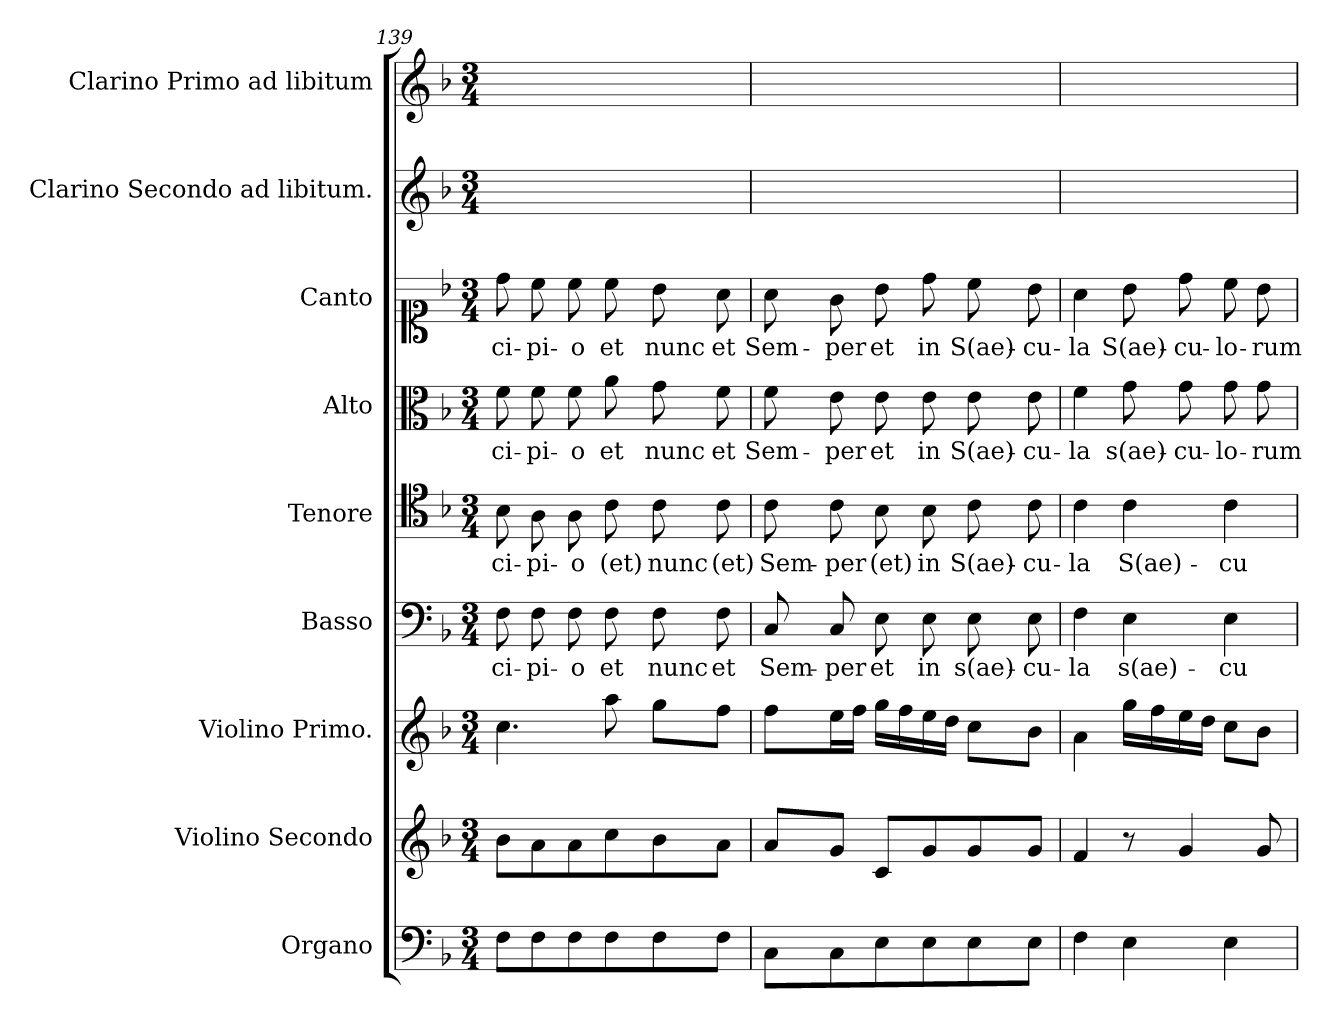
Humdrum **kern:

**kern	**kern	**kern	**kern	**text	**kern	**text	**kern	**text	**kern	**text	**kern	**kern
*part9	*part8	*part7	*part6	*part6	*part5	*part5	*part4	*part4	*part3	*part3	*part2	*part1
*staff9	*staff8	*staff7	*staff6	*staff6	*staff5	*staff5	*staff4	*staff4	*staff3	*staff3	*staff2	*staff1
*I"Organo	*I"Violino Secondo	*I"Violino Primo.	*I"Basso	*	*I"Tenore	*	*I"Alto	*	*I"Canto	*	*I"Clarino Secondo ad libitum.	*I"Clarino Primo ad libitum
*I'org	*	*I'vl I	*I'B	*	*I'T	*	*I'A	*	*I'C	*	*I'clno II	*I'clno I
*clefF4	*clefG2	*clefG2	*clefF4	*	*clefC4	*	*clefC3	*	*clefC1	*	*clefG2	*clefG2
*k[b-]	*k[b-]	*k[b-]	*k[b-]	*	*k[b-]	*	*k[b-]	*	*k[b-]	*	*k[b-]	*k[b-]
*F:	*F:	*F:	*F:	*	*F:	*	*F:	*	*F:	*	*F:	*F:
*M3/4	*M3/4	*M3/4	*M3/4	*	*M3/4	*	*M3/4	*	*M3/4	*	*M3/4	*M3/4
=139	=139	=139	=139	=139	=139	=139	=139	=139	=139	=139	=139	=139
8F\L	8b-\L	4.cc\	8F\	-ci-	8B-\	-ci-	8f\	-ci-	8dd\	-ci-	2.ryy	2.ryy
8F\	8a\	.	8F\	-pi-	8A\	-pi-	8f\	-pi-	8cc\	-pi-	.	.
8F\	8a\	.	8F\	-o	8A\	-o	8f\	-o	8cc\	-o	.	.
8F\	8cc\	8aa\	8F\	et	8c\	(et)	8a\	et	8cc\	et	.	.
8F\	8b-\	8gg\L	8F\	nunc	8c\	nunc	8g\	nunc	8b-\	nunc	.	.
8F\J	8a\J	8ff\J	8F\	et	8c\	(et)	8f\	et	8a\	et	.	.
=140	=140	=140	=140	=140	=140	=140	=140	=140	=140	=140	=140	=140
8C\L	8a/L	8ff\L	8C/	Sem-	8c\	Sem-	8f\	Sem-	8a\	Sem-	2.ryy	2.ryy
8C\	8g/J	16ee\L	8C/	-per	8c\	-per	8e\	-per	8g\	-per	.	.
.	.	16ff\JJ	.	.	.	.	.	.	.	.	.	.
8E\	8c/L	16gg\LL	8E\	et	8B-\	(et)	8e\	et	8b-\	et	.	.
.	.	16ff\	.	.	.	.	.	.	.	.	.	.
8E\	8g/	16ee\	8E\	in	8B-\	in	8e\	in	8dd\	in	.	.
.	.	16dd\JJ	.	.	.	.	.	.	.	.	.	.
8E\	8g/	8cc\L	8E\	s(ae)-	8c\	S(ae)-	8e\	S(ae)-	8cc\	S(ae)-	.	.
8E\J	8g/J	8b-\J	8E\	-cu-	8c\	-cu-	8e\	-cu-	8b-\	-cu-	.	.
=141	=141	=141	=141	=141	=141	=141	=141	=141	=141	=141	=141	=141
4F\	4f/	4a\	4F\	-la	4c\	-la	4f\	-la	4a\	-la	2.ryy	2.ryy
4E\	8r	16gg\LL	4E\	s(ae)-	4c\	S(ae)-	8g\	s(ae)-	8b-\	S(ae)-	.	.
.	.	16ff\	.	.	.	.	.	.	.	.	.	.
.	4g/	16ee\	.	.	.	.	8g\	-cu-	8dd\	-cu-	.	.
.	.	16dd\JJ	.	.	.	.	.	.	.	.	.	.
4E\	.	8cc\L	4E\	-cu-	4c\	-cu-	8g\	-lo-	8cc\	-lo-	.	.
.	8g/	8b-\J	.	.	.	.	8g\	-rum	8b-\	-rum	.	.
=	=	=	=	=	=	=	=	=	=	=	=	=
*-	*-	*-	*-	*-	*-	*-	*-	*-	*-	*-	*-	*-
